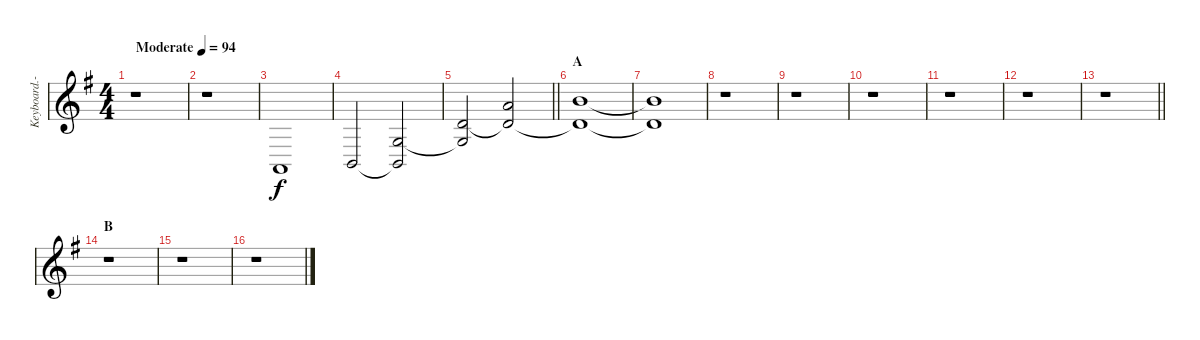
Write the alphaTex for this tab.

\track ("Keyboard.-II" "Keyboard.-") {instrument stringensemble1}
\staff {score}
\tuning (E4 B3 G3 D3 A2 E2 B1) {hide}
\ts (4 4)
\tempo (94 "Moderate")
\clef g2
\ks g
r.1{dy f instrument stringensemble1} |
r.1 |
0.5.1 |
2.5.2 (0.3 2.5{t}).2 |
\barLineRight lightlight
(3.2 0.3{t}).2 (5.1 3.2{t}).2 |
\section ("" "A")
(7.1 3.2{t}).1{volume 5} |
(7.1{t} 3.2{t}).1 |
r.1 |
r.1 |
r.1 |
r.1 |
r.1 |
\barLineRight lightlight
r.1 |
\section ("" "B")
r.1 |
r.1 |
r.1
